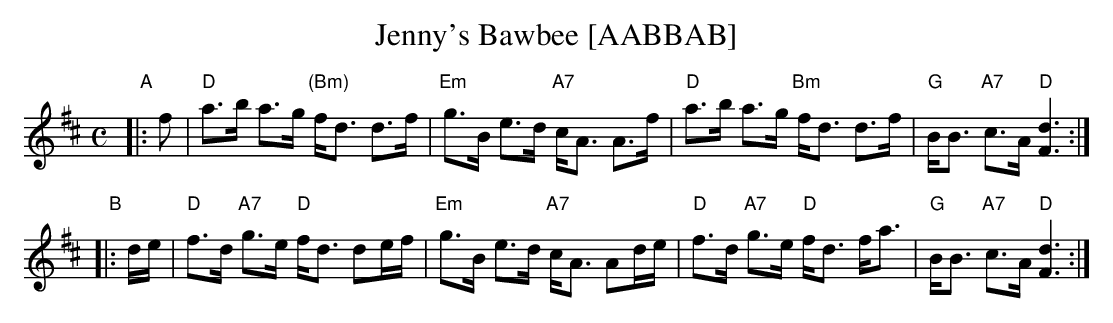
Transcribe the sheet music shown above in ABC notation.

X:1
T: Jenny's Bawbee [AABBAB]
M: C
L: 1/16
K: D
"A"|: f2 \
| "D"a3b a3g "(Bm)"fd3 d3f | "Em"g3B e3d "A7"cA3 A3f \
| "D"a3b a3g "Bm"fd3 d3f | "G"BB3 "A7"c3A "D"[d6F6] :|
"B"|: de \
| "D"f3d "A7"g3e "D"fd3 d2ef | "Em"g3B e3d "A7"cA3 A2de \
| "D"f3d "A7"g3e "D"fd3 fa3 | "G"BB3 "A7"c3A "D"[d6F6] :|
